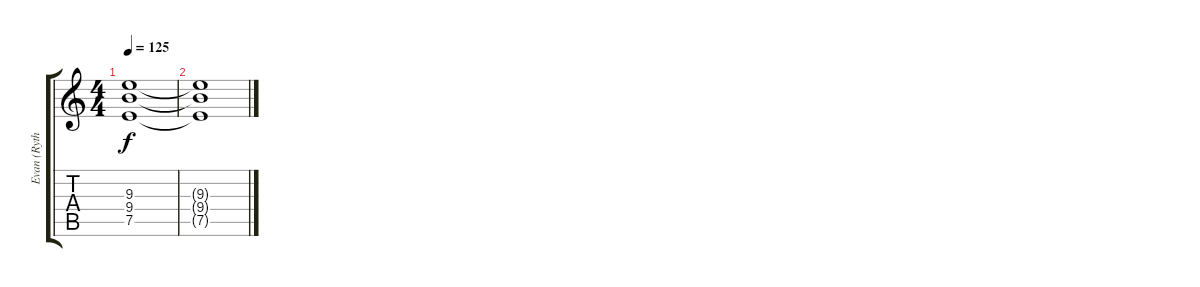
\track ("Evan (Rythm)" "Evan (Ryth") {instrument overdrivenguitar}
\staff {score tabs}
\tuning (E4 B3 G3 D3 A2 E2) {hide}
\ts (4 4)
\tempo 125
\clef g2
\ks c
(9.3 9.4 7.5).1{dy f} |
(9.3{t} 9.4{t} 7.5{t}).1
